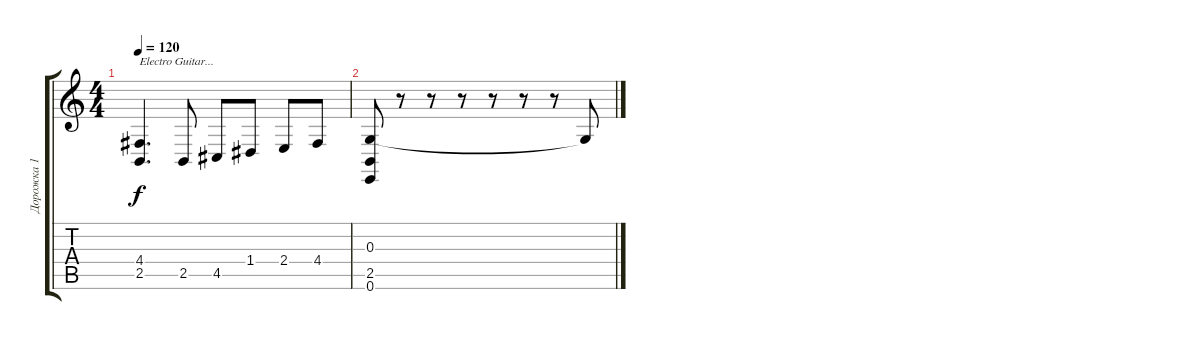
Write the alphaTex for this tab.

\track ("Дорожка 1" "Дорожка 1") {instrument acousticgrandpiano}
\staff {score tabs}
\tuning (E4 B3 G3 D3 A2 E2) {hide}
\ts (4 4)
\tempo 120
\clef g2
\ks c
(4.4{t} 2.5{t}).4{d txt "Electro Guitar..." dy f instrument distortionguitar} 2.5.8 4.5.8 1.4.8 2.4.8 4.4.8 |
(0.3 2.5 0.6).8 r.8 r.8 r.8 r.8 r.8 r.8 0.3{t}.8
